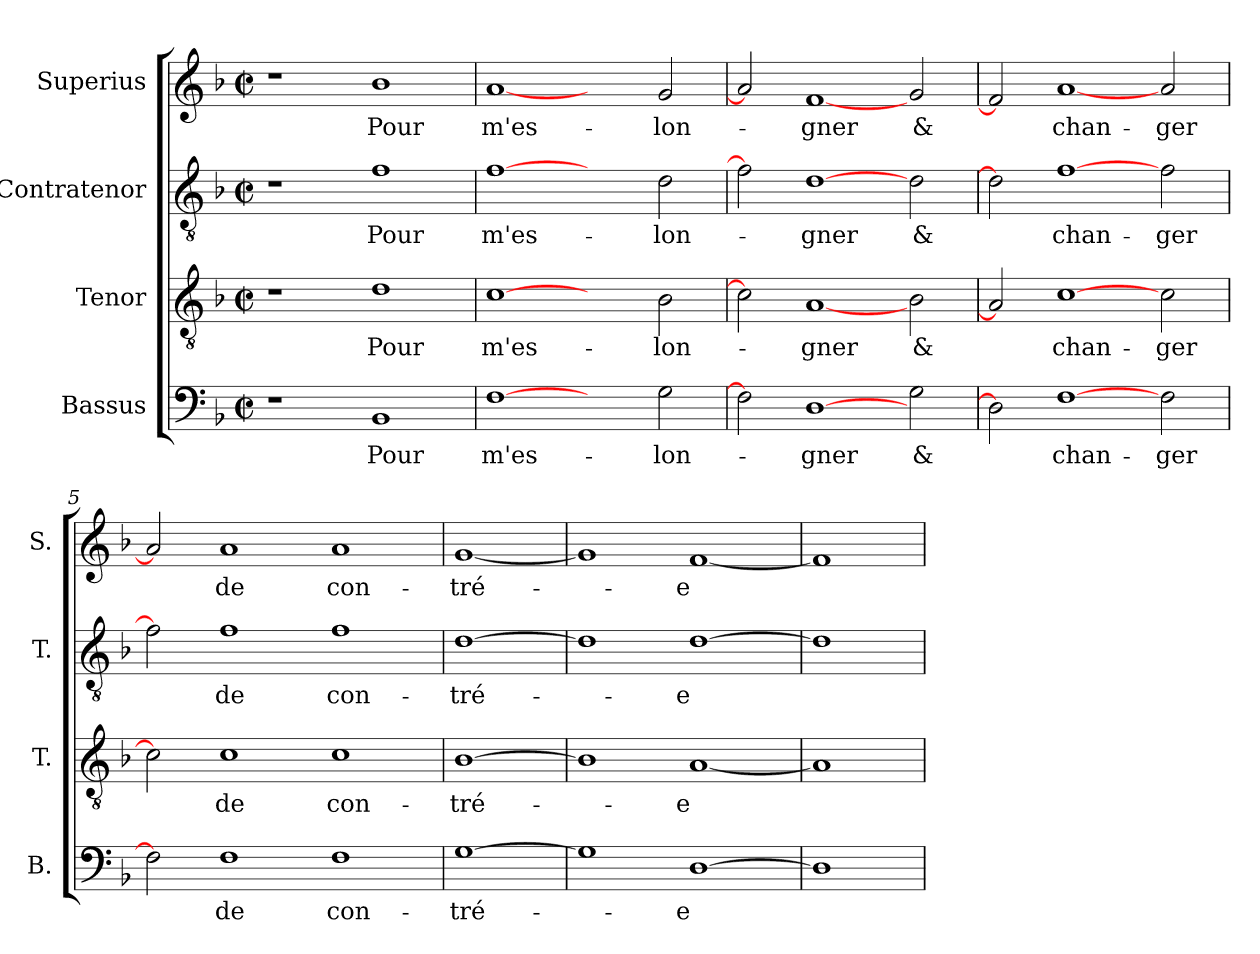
**kern	**text	**kern	**text	**kern	**text	**kern	**text
*part4	*part4	*part3	*part3	*part2	*part2	*part1	*part1
*staff4	*staff4	*staff3	*staff3	*staff2	*staff2	*staff1	*staff1
*I"Bassus	*	*I"Tenor	*	*I"Contratenor	*	*I"Superius	*
*I'B.	*	*I'T.	*	*I'T.	*	*I'S.	*
*clefF4	*	*clefGv2	*	*clefGv2	*	*clefG2	*
*k[b-]	*	*k[b-]	*	*k[b-]	*	*k[b-]	*
*F:	*	*F:	*	*F:	*	*F:	*
*M2/2	*	*M2/2	*	*M2/2	*	*M2/2	*
*met(c|)	*	*met(c|)	*	*met(c|)	*	*met(c|)	*
=1	=1	=1	=1	=1	=1	=1	=1
1r	.	1r	.	1r	.	1r	.
1BB-/	Pour	1d\	Pour	1f\	Pour	1b-\	Pour
=2	=2	=2	=2	=2	=2	=2	=2
[1F\	m'es-	[1c\	m'es-	[1f\	m'es-	[1a/	m'es-
2ryy	.	2ryy	.	2ryy	.	2ryy	.
2G\	-lon-	2B-\	-lon-	2d\	-lon-	2g/	-lon-
=3	=3	=3	=3	=3	=3	=3	=3
2F\]	.	2c\]	.	2f\]	.	2a/]	.
[1D\	-gner	[1A/	-gner	[1d\	-gner	[1f/	-gner
2G\	&	2B-\	&	2d\	&	2g/	&
=4	=4	=4	=4	=4	=4	=4	=4
2D\]	.	2A/]	.	2d\]	.	2f/]	.
[1F\	chan-	[1c\	chan-	[1f\	chan-	[1a/	chan-
2F\	-ger	2c\	-ger	2f\	-ger	2a/	-ger
=5	=5	=5	=5	=5	=5	=5	=5
2F\]	.	2c\]	.	2f\]	.	2a/]	.
1F\	de	1c\	de	1f\	de	1a/	de
1F\	con-	1c\	con-	1f\	con-	1a/	con-
=6	=6	=6	=6	=6	=6	=6	=6
[1G\	-tré-	[1B-\	-tré-	[1d\	-tré-	[1g/	-tré-
=7	=7	=7	=7	=7	=7	=7	=7
1G\]	.	1B-\]	.	1d\]	.	1g/]	.
[1D\	-e	[1A/	-e	[1d\	-e	[1f/	-e
=8	=8	=8	=8	=8	=8	=8	=8
1D\]	.	1A/]	.	1d\]	.	1f/]	.
=	=	=	=	=	=	=	=
*-	*-	*-	*-	*-	*-	*-	*-
